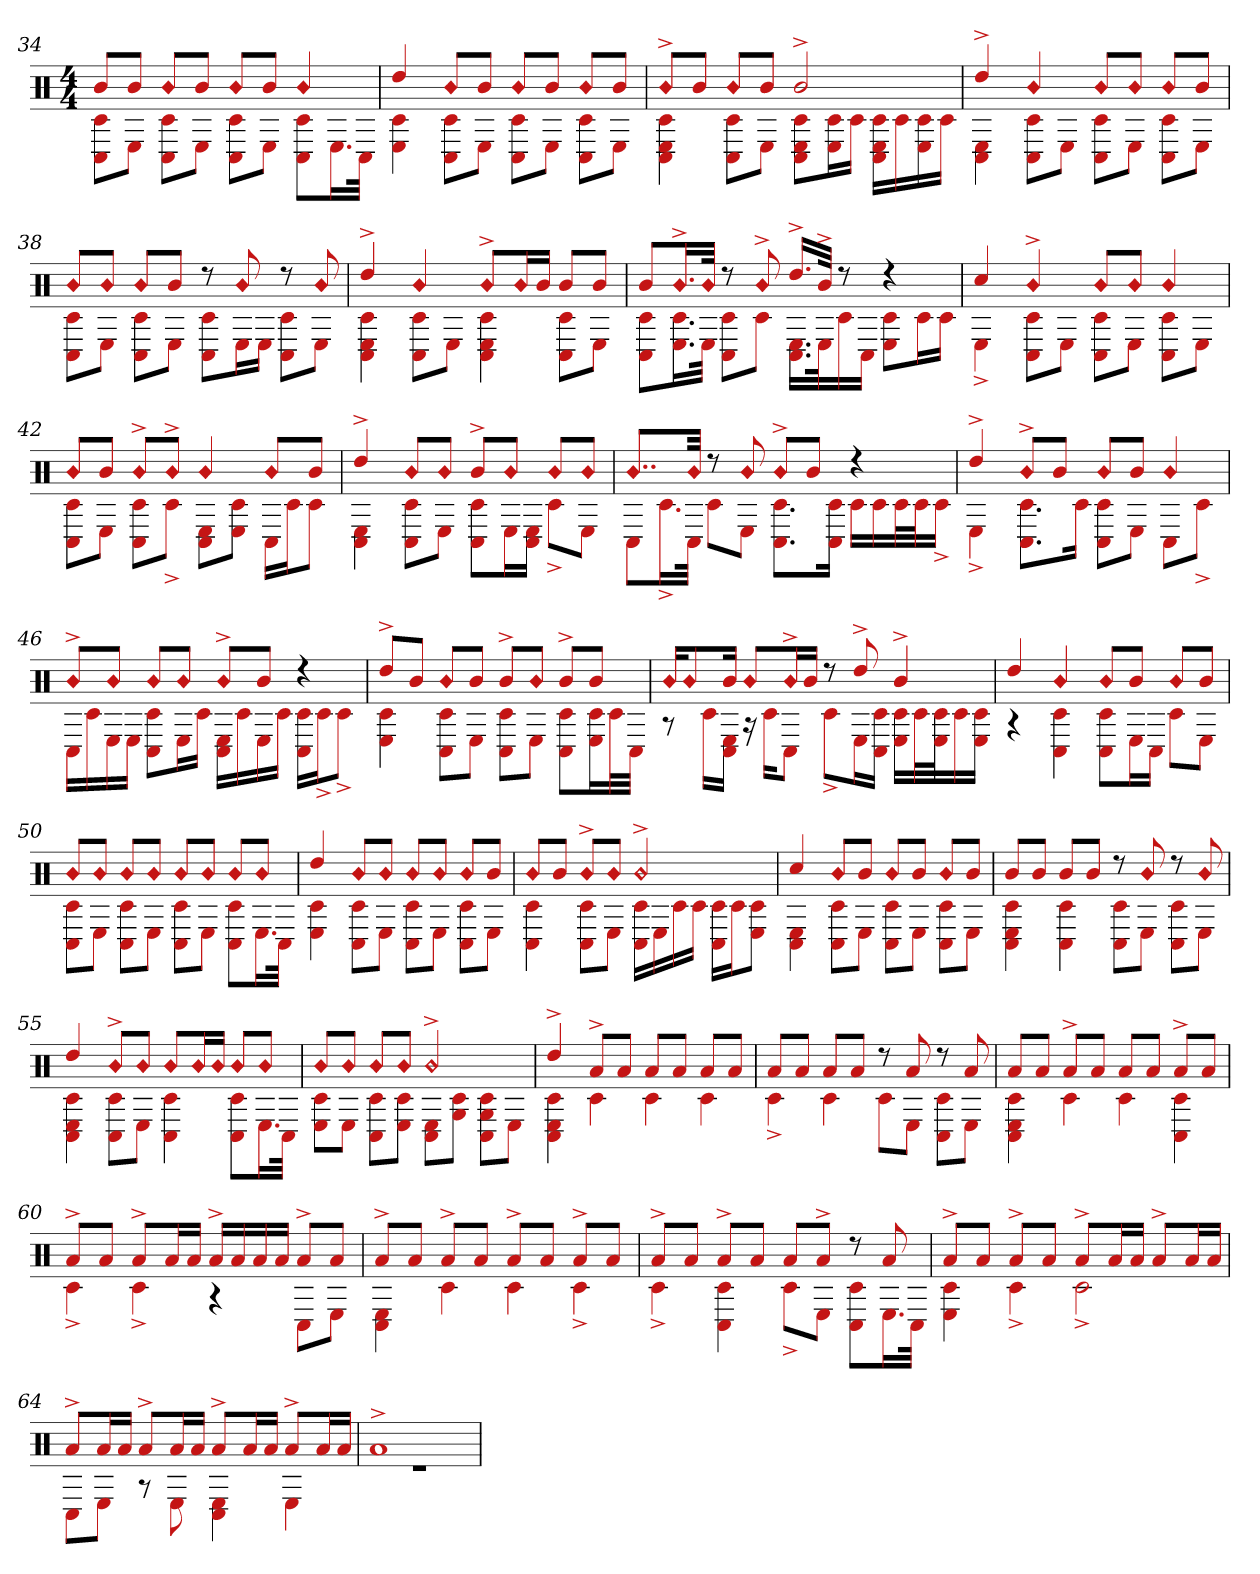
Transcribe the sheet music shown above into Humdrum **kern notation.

**kern
*part1
*staff1
*clefX
*k[]
*M4/4
=34
!LO:N:head=diamond
*^
8bL	8C# 8c#L
8bJ	8EJ
!LO:N:head=diamond	!
8bL	8C# 8c#L
8bJ	8EJ
!LO:N:head=diamond	!
8bL	8C# 8c#L
8bJ	8EJ
!LO:N:head=diamond	!
4b	8C# 8c#L
.	16.EL
.	32C#JJk
=35	=35
4dd	4c# 4E
!LO:N:head=diamond	!
8bL	8C# 8c#L
8bJ	8EJ
!LO:N:head=diamond	!
8bL	8C# 8c#L
8bJ	8EJ
!LO:N:head=diamond	!
8bL	8C# 8c#L
8bJ	8EJ
=36	=36
!LO:N:head=diamond	!
8b^L	4C# 4c# 4E
8bJ	.
!LO:N:head=diamond	!
8bL	8C# 8c#L
8bJ	8EJ
2b^	8C# 8c# 8EL
.	16E 16c#L
.	16c#JJ
.	16C# 16c# 16ELL
.	16c#
.	16E 16c#
.	16c#JJ
=37	=37
4dd^	4C# 4E
!LO:N:head=diamond	!
4b	8C# 8c#L
.	8EJ
!LO:N:head=diamond	!
8bL	8C# 8c#L
!LO:N:head=diamond	!
8bJ	8EJ
!LO:N:head=diamond	!
8bL	8C# 8c#L
8bJ	8EJ
=38	=38
!LO:N:head=diamond	!
8bL	8C# 8c#L
!LO:N:head=diamond	!
8bJ	8EJ
!LO:N:head=diamond	!
8bL	8C# 8c#L
8bJ	8EJ
8r	8C# 8c#L
!LO:N:head=diamond	!
8b	16EL
.	16EJJ
8r	8C# 8c#L
!LO:N:head=diamond	!
8b	8EJ
=39	=39
4dd^	4C# 4c# 4E
!LO:N:head=diamond	!
4b	8C# 8c#L
.	8EJ
!LO:N:head=diamond	!
8b^L	4C# 4c# 4E
!LO:N:head=diamond	!
16bL	.
16bJJ	.
8bL	8C# 8c#L
8bJ	8EJ
=40	=40
8bL	8C# 8c#L
!LO:N:head=diamond	!
16.b^L	16.E 16.c#L
!LO:N:head=diamond	!
32bJJk	32EJJk
8r	8C# 8c#L
!LO:N:head=diamond	!
8b^	8c#J
16.dd^LL	16.C# 16.ELL
32b^JJk	32Ek
8r	16c#
.	16C#JJ
4r	8E 8c#L
.	16c#L
.	16c#JJ
=41	=41
4cc#	4E^
!LO:N:head=diamond	!
4b^	8C# 8c#L
.	8EJ
!LO:N:head=diamond	!
8bL	8C# 8c#L
!LO:N:head=diamond	!
8bJ	8EJ
!LO:N:head=diamond	!
4b	8C# 8c#L
.	8EJ
=42	=42
!LO:N:head=diamond	!
8bL	8C# 8c#L
8bJ	8EJ
!LO:N:head=diamond	!
8b^L	8C# 8c#L
!LO:N:head=diamond	!
8b^J	8c#^J
!LO:N:head=diamond	!
4b	8C# 8EL
.	8c# 8EJ
!LO:N:head=diamond	!
8bL	16C#LL
.	16c#J
8bJ	8c#J
=43	=43
4dd^	4C# 4E
!LO:N:head=diamond	!
8bL	8C# 8c#L
!LO:N:head=diamond	!
8bJ	8EJ
8b^L	8C# 8c#L
!LO:N:head=diamond	!
8bJ	16EL
.	16E 16C#JJ
!LO:N:head=diamond	!
8bL	8c#^L
!LO:N:head=diamond	!
8bJ	8EJ
=44	=44
!LO:N:head=diamond	!
8..bL	8C#L
.	16.c#^L
!LO:N:head=diamond	!
32bJkk	32C#JJk
8r	8c#L
!LO:N:head=diamond	!
8b	8EJ
!LO:N:head=diamond	!
8b^L	8.C# 8.c#L
8bJ	.
.	16c# 16C#Jk
4r	16c#LL
.	16c#
.	32c#L
.	32c#J
.	16c#^JJ
=45	=45
4dd^	4E^
!LO:N:head=diamond	!
8b^L	8.C# 8.c#L
8bJ	.
.	16c#Jk
!LO:N:head=diamond	!
8bL	8C# 8c#L
8bJ	8EJ
!LO:N:head=diamond	!
4b	8C#L
.	8c#^J
=46	=46
!LO:N:head=diamond	!
8b^L	16C#LL
.	16c#
!LO:N:head=diamond	!
8bJ	16E
.	16EJJ
!LO:N:head=diamond	!
8bL	8C# 8c#L
!LO:N:head=diamond	!
8bJ	16EL
.	16c#JJ
!LO:N:head=diamond	!
8b^L	16C# 16ELL
.	16c#
8bJ	16E
.	16c#JJ
4r	16C# 16c#LL
.	16c#^J
.	8c#^J
=47	=47
8dd^L	4E 4c#
8bJ	.
!LO:N:head=diamond	!
8bL	8C# 8c#L
8bJ	8EJ
8b^L	8C# 8c#L
!LO:N:head=diamond	!
8bJ	8EJ
8b^L	8C# 8c#L
8bJ	16c# 16EL
.	32c#L
.	32C#JJJ
=48	=48
!LO:N:head=diamond	!
16bKL	8r
!LO:N:head=diamond	!
8b	.
.	16c#LL
16bJk	16C# 16EJJ
!LO:N:head=diamond	!
8bL	16r
.	16c#KL
!LO:N:head=diamond	!
16b^L	8C#J
16bJJ	.
8r	8c#^L
8dd^	16EL
.	16c# 16C#JJ
4b^	16E 16c#LL
.	32c#L
.	32E 32c#J
.	16c#
.	16c# 16EJJ
=49	=49
4dd	4r
!LO:N:head=diamond	!
4b	4C# 4c#
!LO:N:head=diamond	!
8bL	8C# 8c#L
8bJ	16EL
.	16C#JJ
!LO:N:head=diamond	!
8bL	8c#L
8bJ	8EJ
=50	=50
!LO:N:head=diamond	!
8bL	8C# 8c#L
!LO:N:head=diamond	!
8bJ	8EJ
!LO:N:head=diamond	!
8bL	8C# 8c#L
!LO:N:head=diamond	!
8bJ	8EJ
!LO:N:head=diamond	!
8bL	8C# 8c#L
!LO:N:head=diamond	!
8bJ	8EJ
!LO:N:head=diamond	!
8bL	8C# 8c#L
!LO:N:head=diamond	!
8bJ	16.EL
.	32C#JJk
=51	=51
4dd	4c# 4E
!LO:N:head=diamond	!
8bL	8C# 8c#L
!LO:N:head=diamond	!
8bJ	8EJ
!LO:N:head=diamond	!
8bL	8c# 8C#L
!LO:N:head=diamond	!
8bJ	8EJ
!LO:N:head=diamond	!
8bL	8C# 8c#L
8bJ	8EJ
=52	=52
!LO:N:head=diamond	!
8bL	4C# 4c#
8bJ	.
!LO:N:head=diamond	!
8b^L	8C# 8c#L
!LO:N:head=diamond	!
8bJ	8EJ
!LO:N:head=diamond	!
2b^	16C# 16c#LL
.	16E
.	16c#
.	16c#JJ
.	16C# 16c#LL
.	16c#J
.	8E 8c#J
=53	=53
4cc#	4C# 4E
!LO:N:head=diamond	!
8bL	8C# 8c#L
8bJ	8EJ
!LO:N:head=diamond	!
8bL	8C# 8c#L
8bJ	8EJ
!LO:N:head=diamond	!
8bL	8C# 8c#L
8bJ	8EJ
=54	=54
8bL	4C# 4E 4c#
8bJ	.
8bL	4C# 4c#
8bJ	.
8r	8C# 8c#L
!LO:N:head=diamond	!
8b	8EJ
8r	8C# 8c#L
!LO:N:head=diamond	!
8b	8EJ
=55	=55
4dd	4C# 4c# 4E
!LO:N:head=diamond	!
8b^L	8C# 8c#L
!LO:N:head=diamond	!
8bJ	8EJ
!LO:N:head=diamond	!
8bL	4C# 4c#
!LO:N:head=diamond	!
16bL	.
!LO:N:head=diamond	!
16bJJ	.
!LO:N:head=diamond	!
8bL	8c# 8C#L
!LO:N:head=diamond	!
8bJ	16.EL
.	32C#JJk
=56	=56
!LO:N:head=diamond	!
8bL	8c# 8EL
!LO:N:head=diamond	!
8bJ	8EJ
!LO:N:head=diamond	!
8bL	8C# 8c#L
!LO:N:head=diamond	!
8bJ	8E 8c#J
!LO:N:head=diamond	!
2b^	8C# 8EL
.	8c# 8GJ
.	8C# 8c# 8GL
.	8EJ
=57	=57
4dd^	4E 4c# 4C#
8a^L	4c#
8aJ	.
8aL	4c#
8aJ	.
8aL	4c#
8aJ	.
=58	=58
8aL	4c#^
8aJ	.
8aL	4c#
8aJ	.
8r	8c#L
8a	8EJ
8r	8C# 8c#L
8a	8EJ
=59	=59
8aL	4C# 4c# 4E
8aJ	.
8a^L	4c#
8aJ	.
8aL	4c#
8aJ	.
8a^L	4C# 4c#
8aJ	.
=60	=60
8a^L	4c#^
8aJ	.
8a^L	4c#^
16aL	.
16aJJ	.
16a^LL	4r
16a	.
16a	.
16aJJ	.
8a^L	8C#L
8aJ	8EJ
=61	=61
8a^L	4C# 4E
8aJ	.
8a^L	4c#
8aJ	.
8a^L	4c#
8aJ	.
8a^L	4c#^
8aJ	.
=62	=62
8a^L	4c#^
8aJ	.
8a^L	4C# 4c#
8aJ	.
8aL	8c#^L
8a^J	8EJ
8r	8C# 8c#L
8a	16.EL
.	32C#JJk
=63	=63
8a^L	4c# 4E
8aJ	.
8a^L	4c#^
8aJ	.
8a^L	2c#^
16aL	.
16aJJ	.
8a^L	.
16aL	.
16aJJ	.
=64	=64
8a^L	8C#L
16aL	8EJ
16aJJ	.
8a^L	8r
16aL	8E
16aJJ	.
8a^L	4C# 4E
16aL	.
16aJJ	.
8a^L	4E
16aL	.
16aJJ	.
=65	=65
1a^	1r
*v	*v
=
*-
